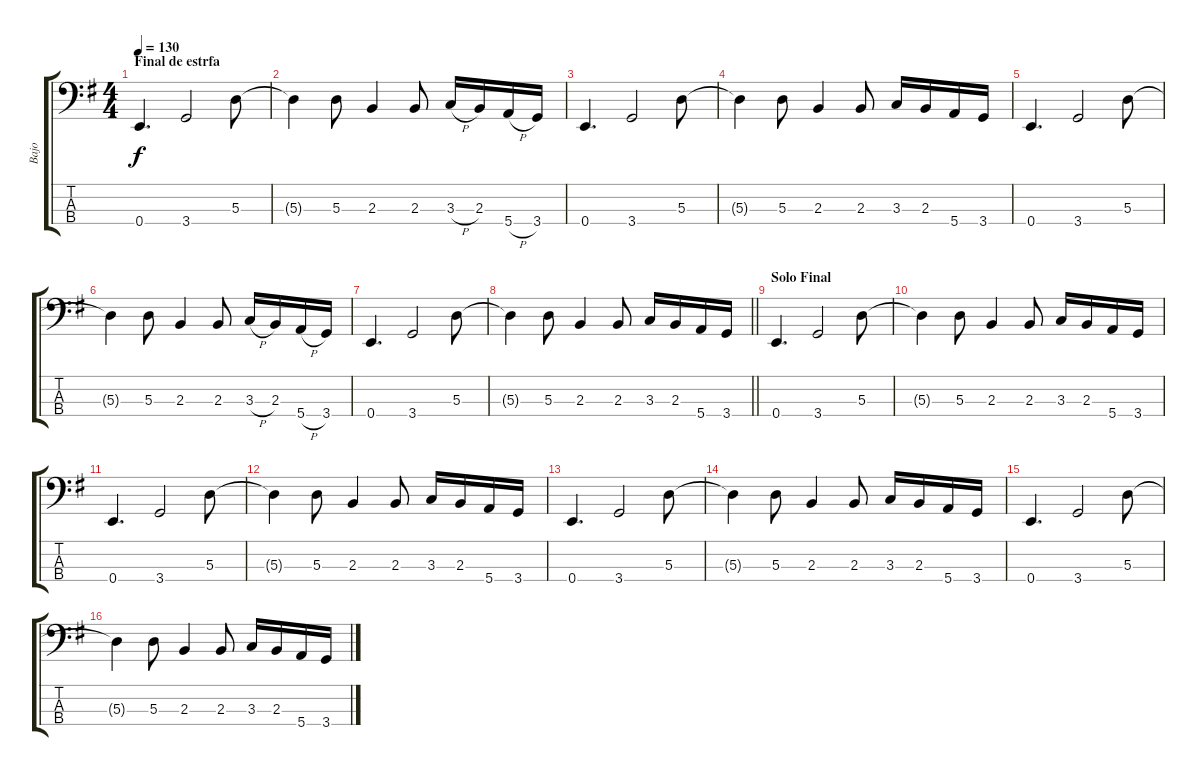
\track ("Bajo" "Bajo") {instrument electricbassfinger}
\staff {score tabs}
\tuning (G2 D2 A1 E1) {hide}
\ts (4 4)
\section ("" "Final de estrfa")
\tempo 130
\clef f4
\ks g
0.4.4{d dy f} 3.4.2 5.3.8 |
5.3{t}.4 5.3.8 2.3.4 2.3.8 3.3{h}.16 2.3.16 5.4{h}.16 3.4.16 |
0.4.4{d} 3.4.2 5.3.8 |
5.3{t}.4 5.3.8 2.3.4 2.3.8 3.3.16 2.3.16 5.4.16 3.4.16 |
0.4.4{d} 3.4.2 5.3.8 |
5.3{t}.4 5.3.8 2.3.4 2.3.8 3.3{h}.16 2.3.16 5.4{h}.16 3.4.16 |
0.4.4{d} 3.4.2 5.3.8 |
\barLineRight lightlight
5.3{t}.4 5.3.8 2.3.4 2.3.8 3.3.16 2.3.16 5.4.16 3.4.16 |
\section ("" "Solo Final")
0.4.4{d} 3.4.2 5.3.8 |
5.3{t}.4 5.3.8 2.3.4 2.3.8 3.3.16 2.3.16 5.4.16 3.4.16 |
0.4.4{d} 3.4.2 5.3.8 |
5.3{t}.4 5.3.8 2.3.4 2.3.8 3.3.16 2.3.16 5.4.16 3.4.16 |
0.4.4{d} 3.4.2 5.3.8 |
5.3{t}.4 5.3.8 2.3.4 2.3.8 3.3.16 2.3.16 5.4.16 3.4.16 |
0.4.4{d} 3.4.2 5.3.8 |
5.3{t}.4 5.3.8 2.3.4 2.3.8 3.3.16 2.3.16 5.4.16 3.4.16
